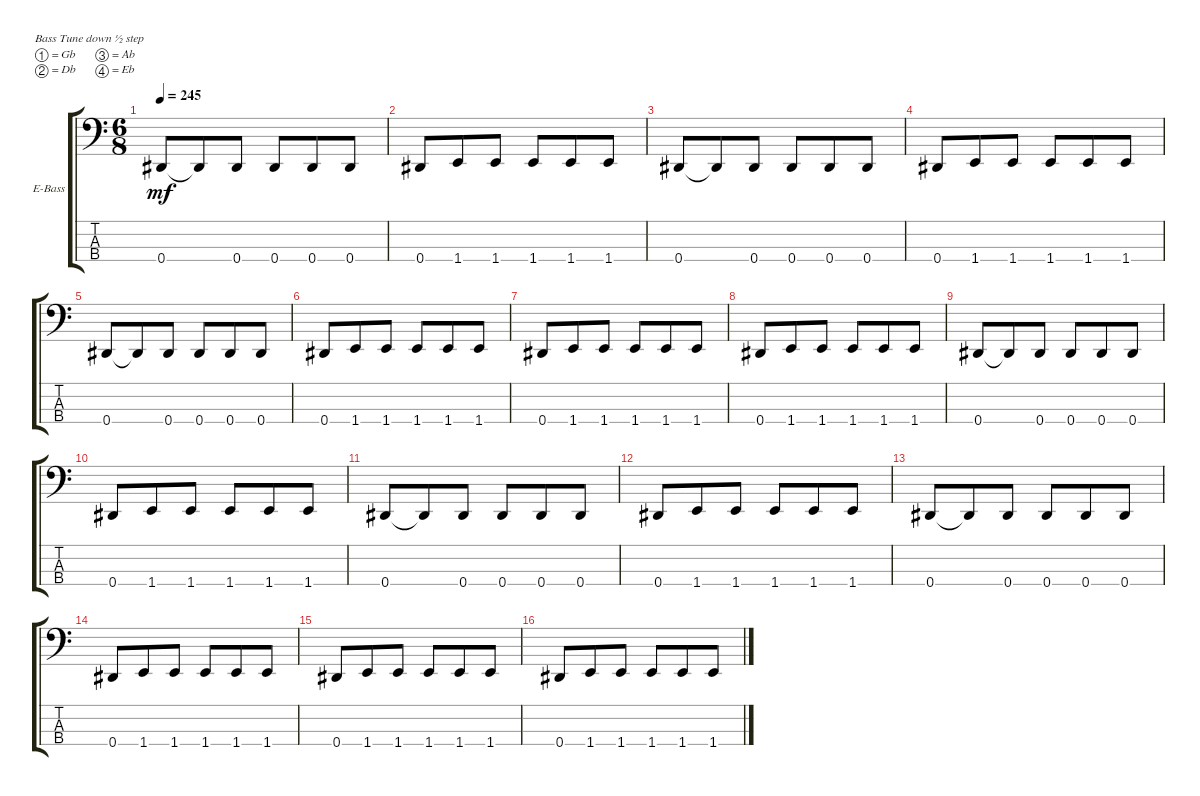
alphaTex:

\bracketExtendMode groupsimilarinstruments
\firstSystemTrackNameOrientation horizontal
\otherSystemsTrackNameOrientation horizontal
\track ("Electric Bass" "E-Bass") {instrument electricbassfinger}
\staff {score tabs}
\tuning (Gb2 Db2 Ab1 Eb1)
\ts (6 8)
\tempo 245
\clef f4
\ks c
0.4.8{dy mf} 0.4{t}.8 0.4.8 0.4.8 0.4.8 0.4.8 |
0.4.8 1.4.8 1.4.8 1.4.8 1.4.8 1.4.8 |
0.4.8 0.4{t}.8 0.4.8 0.4.8 0.4.8 0.4.8 |
0.4.8 1.4.8 1.4.8 1.4.8 1.4.8 1.4.8 |
0.4.8 0.4{t}.8 0.4.8 0.4.8 0.4.8 0.4.8 |
0.4.8 1.4.8 1.4.8 1.4.8 1.4.8 1.4.8 |
0.4.8 1.4.8 1.4.8 1.4.8 1.4.8 1.4.8 |
0.4.8 1.4.8 1.4.8 1.4.8 1.4.8 1.4.8 |
0.4.8 0.4{t}.8 0.4.8 0.4.8 0.4.8 0.4.8 |
0.4.8 1.4.8 1.4.8 1.4.8 1.4.8 1.4.8 |
0.4.8 0.4{t}.8 0.4.8 0.4.8 0.4.8 0.4.8 |
0.4.8 1.4.8 1.4.8 1.4.8 1.4.8 1.4.8 |
0.4.8 0.4{t}.8 0.4.8 0.4.8 0.4.8 0.4.8 |
0.4.8 1.4.8 1.4.8 1.4.8 1.4.8 1.4.8 |
0.4.8 1.4.8 1.4.8 1.4.8 1.4.8 1.4.8 |
0.4.8 1.4.8 1.4.8 1.4.8 1.4.8 1.4.8
